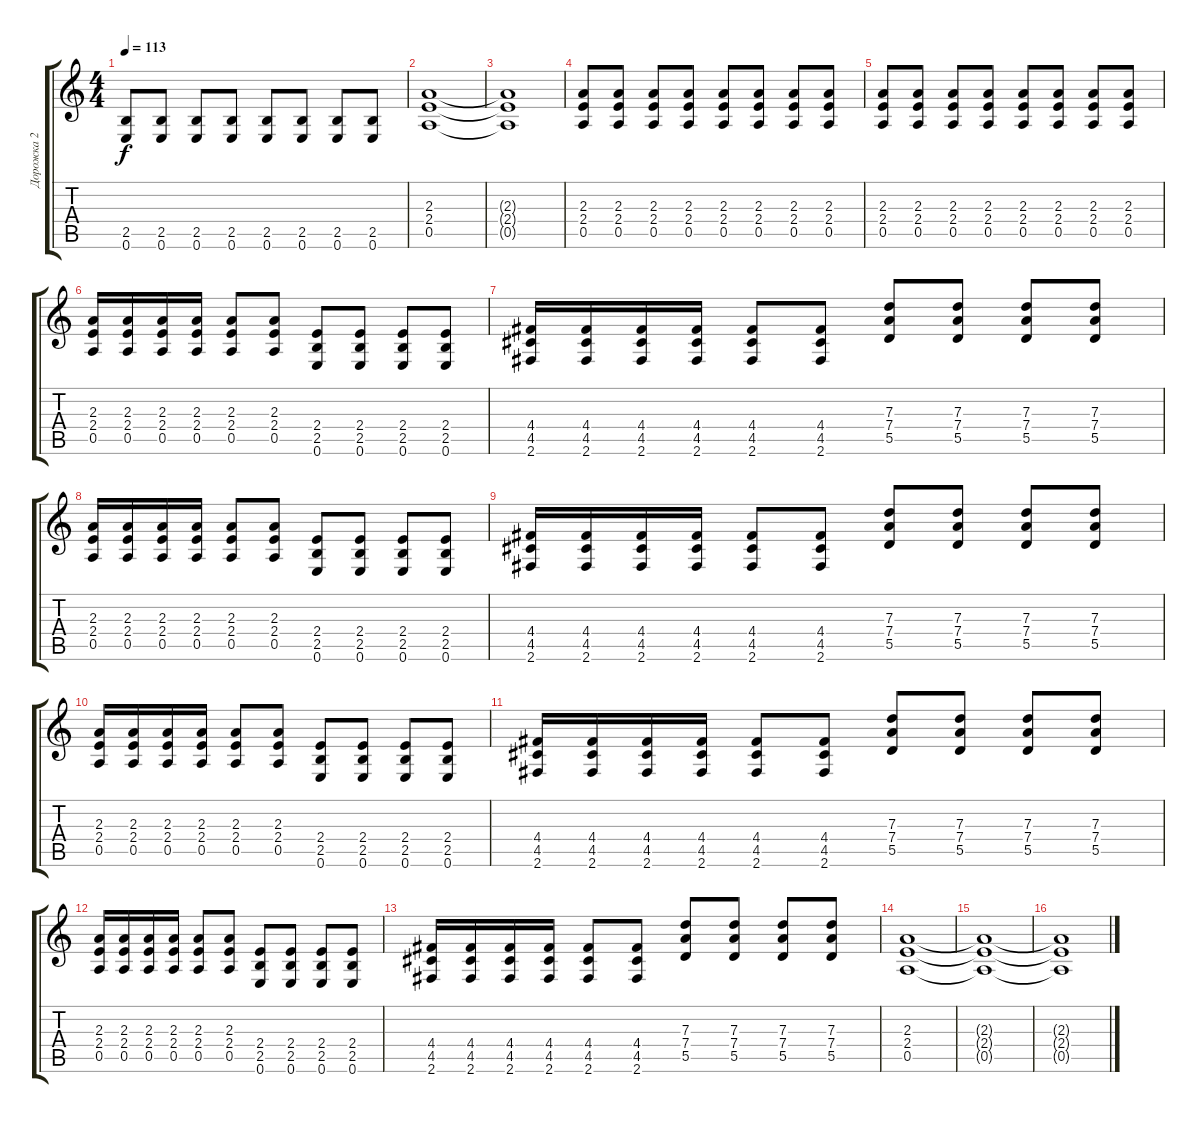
\track ("Дорожка 2" "Дорожка 2") {instrument distortionguitar}
\staff {score tabs}
\tuning (E4 B3 G3 D3 A2 E2) {hide}
\ts (4 4)
\tempo 113
\clef g2
\ks c
(2.5 0.6).8{dy f} (2.5 0.6).8 (2.5 0.6).8 (2.5 0.6).8 (2.5 0.6).8 (2.5 0.6).8 (2.5 0.6).8 (2.5 0.6).8 |
(2.3 2.4 0.5).1{instrument distortionguitar} |
(2.3{t} 2.4{t} 0.5{t}).1 |
(2.3 2.4 0.5).8 (2.3 2.4 0.5).8 (2.3 2.4 0.5).8 (2.3 2.4 0.5).8 (2.3 2.4 0.5).8 (2.3 2.4 0.5).8 (2.3 2.4 0.5).8 (2.3 2.4 0.5).8 |
(2.3 2.4 0.5).8 (2.3 2.4 0.5).8 (2.3 2.4 0.5).8 (2.3 2.4 0.5).8 (2.3 2.4 0.5).8 (2.3 2.4 0.5).8 (2.3 2.4 0.5).8 (2.3 2.4 0.5).8 |
(2.3 2.4 0.5).16 (2.3 2.4 0.5).16 (2.3 2.4 0.5).16 (2.3 2.4 0.5).16 (2.3 2.4 0.5).8 (2.3 2.4 0.5).8 (2.4 2.5 0.6).8 (2.4 2.5 0.6).8 (2.4 2.5 0.6).8 (2.4 2.5 0.6).8 |
(4.4 4.5 2.6).16 (4.4 4.5 2.6).16 (4.4 4.5 2.6).16 (4.4 4.5 2.6).16 (4.4 4.5 2.6).8 (4.4 4.5 2.6).8 (7.3 7.4 5.5).8 (7.3 7.4 5.5).8 (7.3 7.4 5.5).8 (7.3 7.4 5.5).8 |
(2.3 2.4 0.5).16 (2.3 2.4 0.5).16 (2.3 2.4 0.5).16 (2.3 2.4 0.5).16 (2.3 2.4 0.5).8 (2.3 2.4 0.5).8 (2.4 2.5 0.6).8 (2.4 2.5 0.6).8 (2.4 2.5 0.6).8 (2.4 2.5 0.6).8 |
(4.4 4.5 2.6).16 (4.4 4.5 2.6).16 (4.4 4.5 2.6).16 (4.4 4.5 2.6).16 (4.4 4.5 2.6).8 (4.4 4.5 2.6).8 (7.3 7.4 5.5).8 (7.3 7.4 5.5).8 (7.3 7.4 5.5).8 (7.3 7.4 5.5).8 |
(2.3 2.4 0.5).16 (2.3 2.4 0.5).16 (2.3 2.4 0.5).16 (2.3 2.4 0.5).16 (2.3 2.4 0.5).8 (2.3 2.4 0.5).8 (2.4 2.5 0.6).8 (2.4 2.5 0.6).8 (2.4 2.5 0.6).8 (2.4 2.5 0.6).8 |
(4.4 4.5 2.6).16 (4.4 4.5 2.6).16 (4.4 4.5 2.6).16 (4.4 4.5 2.6).16 (4.4 4.5 2.6).8 (4.4 4.5 2.6).8 (7.3 7.4 5.5).8 (7.3 7.4 5.5).8 (7.3 7.4 5.5).8 (7.3 7.4 5.5).8 |
(2.3 2.4 0.5).16 (2.3 2.4 0.5).16 (2.3 2.4 0.5).16 (2.3 2.4 0.5).16 (2.3 2.4 0.5).8 (2.3 2.4 0.5).8 (2.4 2.5 0.6).8 (2.4 2.5 0.6).8 (2.4 2.5 0.6).8 (2.4 2.5 0.6).8 |
(4.4 4.5 2.6).16 (4.4 4.5 2.6).16 (4.4 4.5 2.6).16 (4.4 4.5 2.6).16 (4.4 4.5 2.6).8 (4.4 4.5 2.6).8 (7.3 7.4 5.5).8 (7.3 7.4 5.5).8 (7.3 7.4 5.5).8 (7.3 7.4 5.5).8 |
(2.3 2.4 0.5).1 |
(2.3{t} 2.4{t} 0.5{t}).1 |
(2.3{t} 2.4{t} 0.5{t}).1
